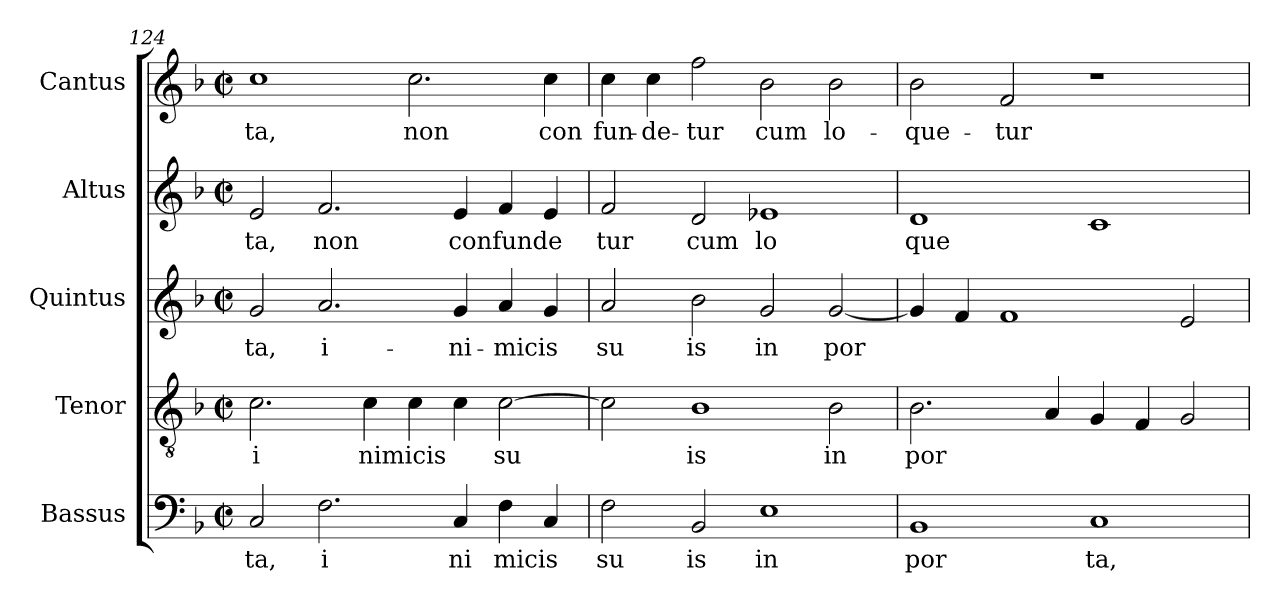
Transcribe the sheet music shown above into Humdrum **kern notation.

**kern	**text	**kern	**text	**kern	**text	**kern	**text	**kern	**text
*part5	*part5	*part4	*part4	*part3	*part3	*part2	*part2	*part1	*part1
*staff5	*staff5	*staff4	*staff4	*staff3	*staff3	*staff2	*staff2	*staff1	*staff1
*I"Bassus	*	*I"Tenor	*	*I"Quintus	*	*I"Altus	*	*I"Cantus	*
*clefF4	*	*clefGv2	*	*clefG2	*	*clefG2	*	*clefG2	*
*k[b-]	*	*k[b-]	*	*k[b-]	*	*k[b-]	*	*k[b-]	*
*F:	*	*F:	*	*F:	*	*F:	*	*F:	*
*M2/2	*	*M2/2	*	*M2/2	*	*M2/2	*	*M2/2	*
*met(c|)	*	*met(c|)	*	*met(c|)	*	*met(c|)	*	*met(c|)	*
=124	=124	=124	=124	=124	=124	=124	=124	=124	=124
!	!LO:LY:b:cj	!	!LO:LY:b:cj	!	!LO:LY:b:cj	!	!LO:LY:b:cj	!	!LO:LY:b:cj
2C/	ta,	2.c\	i	2g/	-ta,	2e/	ta,	1cc	ta,
!	!LO:LY:b:cj	!	!	!	!LO:LY:b:cj	!	!LO:LY:b:cj	!	!
2.F\	i	.	.	2.a/	i-	2.f/	non	.	.
!	!	!	!LO:LY:b:cj	!	!	!	!	!	!
.	.	4c\	nimicis	.	.	.	.	.	.
!	!	!	!LO:LY:b:cj	!	!	!	!	!	!LO:LY:b:cj
.	.	4c\	.	.	.	.	.	2.cc\	non
!	!LO:LY:b:cj	!	!LO:LY:b:cj	!	!LO:LY:b:cj	!	!LO:LY:b:cj	!	!
4C/	ni	4c\	.	4g/	-ni-	4e/	confunde	.	.
!	!LO:LY:b:cj	!	!LO:LY:b:cj	!	!LO:LY:b:cj	!	!LO:LY:b:cj	!	!
4F\	micis	[<2c\	su	4a/	-micis	4f/	.	.	.
!	!LO:LY:b:cj	!	!	!	!LO:LY:b:cj	!	!LO:LY:b:cj	!	!LO:LY:b:cj
4C/	.	.	.	4g/	.	4e/	.	4cc\	con
!!LO:PB:g=z
=125	=125	=125	=125	=125	=125	=125	=125	=125	=125
!	!LO:LY:b:cj	!	!LO:LY:b:cj	!	!LO:LY:b:cj	!	!LO:LY:b:cj	!	!LO:LY:b:cj
2F\	su	2c\]	.	2a/	su	2f/	tur	4cc\	fun-
!	!	!	!	!	!	!	!	!	!LO:LY:b:cj
.	.	.	.	.	.	.	.	4cc\	-de-
!	!LO:LY:b:cj	!	!LO:LY:b:cj	!	!LO:LY:b:cj	!	!LO:LY:b:cj	!	!LO:LY:b:cj
2BB-/	is	1B-	is	2b-\	is	2d/	cum	2ff\	-tur
!	!LO:LY:b:cj	!	!	!	!LO:LY:b:cj	!	!LO:LY:b:cj	!	!LO:LY:b:cj
1E	in	.	.	2g/	in	1e-X	lo	2b-\	cum
!	!	!	!LO:LY:b:cj	!	!LO:LY:b:cj	!	!	!	!LO:LY:b:cj
.	.	2B-\	in	[<2g/	por	.	.	2b-\	lo-
=126	=126	=126	=126	=126	=126	=126	=126	=126	=126
!	!LO:LY:b:cj	!	!LO:LY:b:cj	!	!LO:LY:b:cj	!	!LO:LY:b:cj	!	!LO:LY:b:cj
1BB-	por	2.B-\	por-	4g/]	.	1d	que	2b-\	-que-
!	!	!	!	!	!LO:LY:b:cj	!	!	!	!
.	.	.	.	4f/	.	.	.	.	.
!	!	!	!	!	!LO:LY:b:cj	!	!	!	!LO:LY:b:cj
.	.	.	.	1f	.	.	.	2f/	-tur
!	!	!	!LO:LY:b:cj	!	!	!	!	!	!
.	.	4A/	--	.	.	.	.	.	.
!	!LO:LY:b:cj	!	!LO:LY:b:cj	!	!	!	!LO:LY:b:cj	!	!
1C	ta,	4G/	--	.	.	1c	.	1r	.
!	!	!	!LO:LY:b:cj	!	!	!	!	!	!
.	.	4F/	--	.	.	.	.	.	.
!	!	!	!LO:LY:b:cj	!	!LO:LY:b:cj	!	!	!	!
.	.	2G/	--	2e/	.	.	.	.	.
=	=	=	=	=	=	=	=	=	=
*-	*-	*-	*-	*-	*-	*-	*-	*-	*-
